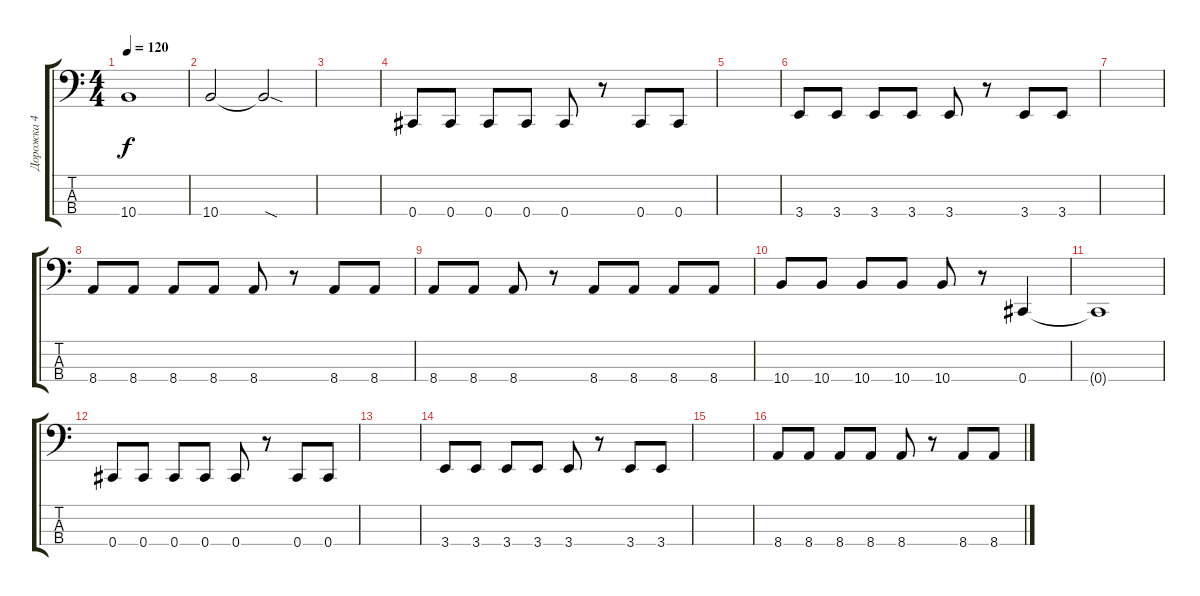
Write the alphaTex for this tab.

\track ("Дорожка 4" "Дорожка 4") {instrument electricbassfinger}
\staff {score tabs}
\tuning (Gb2 Db2 Ab1 Db1) {hide}
\ts (4 4)
\tempo 120
\clef f4
\ks c
10.4.1{dy f} |
10.4.2 10.4{sod t}.2 |
|
0.4.8 0.4.8 0.4.8 0.4.8 0.4.8 r.8 0.4.8 0.4.8 |
|
3.4.8 3.4.8 3.4.8 3.4.8 3.4.8 r.8 3.4.8 3.4.8 |
|
8.4.8 8.4.8 8.4.8 8.4.8 8.4.8 r.8 8.4.8 8.4.8 |
8.4.8 8.4.8 8.4.8 r.8 8.4.8 8.4.8 8.4.8 8.4.8 |
10.4.8 10.4.8 10.4.8 10.4.8 10.4.8 r.8 0.4.4 |
0.4{t}.1 |
0.4.8 0.4.8 0.4.8 0.4.8 0.4.8 r.8 0.4.8 0.4.8 |
|
3.4.8 3.4.8 3.4.8 3.4.8 3.4.8 r.8 3.4.8 3.4.8 |
|
8.4.8 8.4.8 8.4.8 8.4.8 8.4.8 r.8 8.4.8 8.4.8
